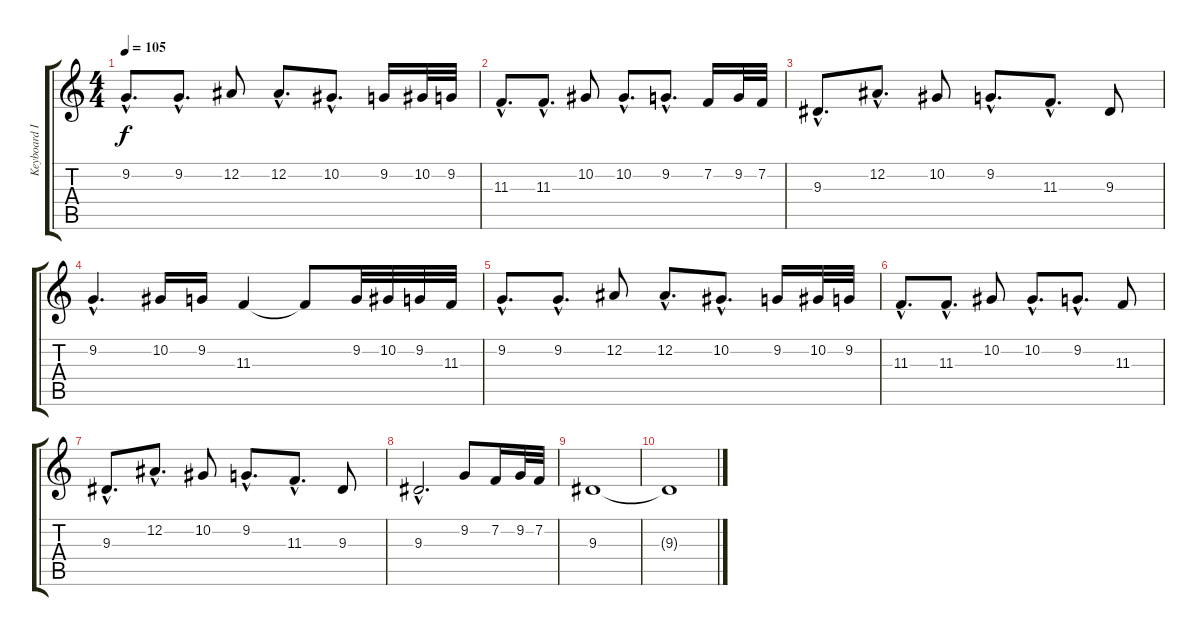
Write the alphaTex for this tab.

\track ("Keyboard I" "Keyboard I") {instrument lead1square}
\staff {score tabs}
\tuning (Eb4 Bb3 Gb3 Db3 Ab2 Eb2) {hide}
\ts (4 4)
\tempo 105
\clef g2
\ks c
9.2{hac}.8{d dy f instrument lead1square} 9.2{hac}.8{d} 12.2.8 12.2{hac}.8{d} 10.2{hac}.8{d} 9.2.16 10.2.32 9.2.32 |
11.3{hac}.8{d} 11.3{hac}.8{d} 10.2.8 10.2{hac}.8{d} 9.2{hac}.8{d} 7.2.16 9.2.32 7.2.32 |
9.3{hac}.8{d} 12.2{hac}.8{d} 10.2.8 9.2{hac}.8{d} 11.3{hac}.8{d} 9.3.8 |
9.2{hac}.4{d} 10.2.16 9.2.16 11.3.4 11.3{t}.8 9.2.32 10.2.32 9.2.32 11.3.32 |
9.2{hac}.8{d} 9.2{hac}.8{d} 12.2.8 12.2{hac}.8{d} 10.2{hac}.8{d} 9.2.16 10.2.32 9.2.32 |
11.3{hac}.8{d} 11.3{hac}.8{d} 10.2.8 10.2{hac}.8{d} 9.2{hac}.8{d} 11.3.8 |
9.3{hac}.8{d} 12.2{hac}.8{d} 10.2.8 9.2{hac}.8{d} 11.3{hac}.8{d} 9.3.8 |
9.3{hac}.2{d} 9.2.8 7.2.16 9.2.32 7.2.32 |
9.3.1 |
9.3{t}.1
